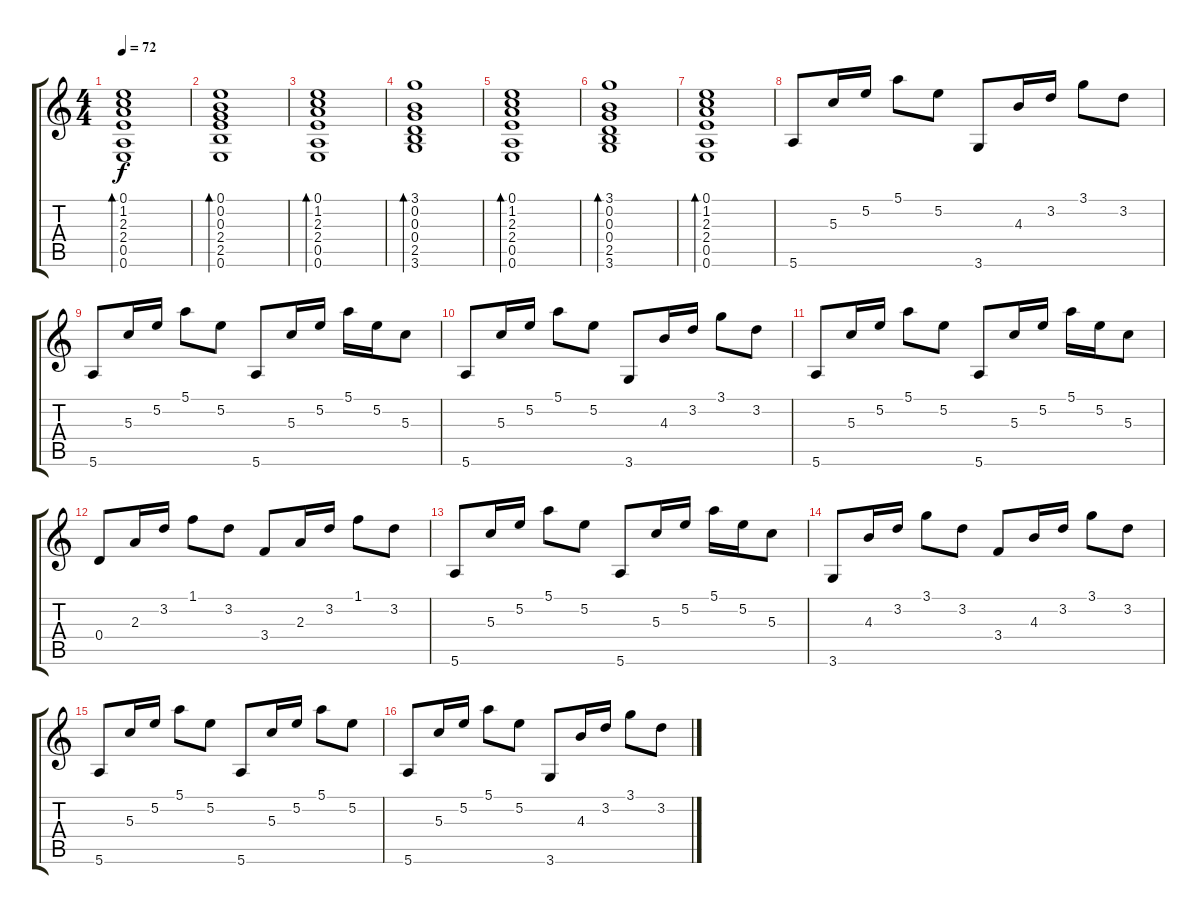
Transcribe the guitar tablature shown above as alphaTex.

\track "" {instrument acousticguitarnylon}
\staff {score tabs}
\tuning (E4 B3 G3 D3 A2 E2) {hide}
\ts (4 4)
\tempo 72
\clef g2
\ks c
(0.1 1.2 2.3 2.4 0.5 0.6).1{bd 240 dy f instrument acousticguitarnylon} |
(0.1 0.2 0.3 2.4 2.5 0.6).1{bd 240} |
(0.1 1.2 2.3 2.4 0.5 0.6).1{bd 240} |
(3.1 0.2 0.3 0.4 2.5 3.6).1{bd 240} |
(0.1 1.2 2.3 2.4 0.5 0.6).1{bd 240} |
(3.1 0.2 0.3 0.4 2.5 3.6).1{bd 240} |
(0.1 1.2 2.3 2.4 0.5 0.6).1{bd 240} |
5.6.8 5.3.16 5.2.16 5.1.8 5.2.8 3.6.8 4.3.16 3.2.16 3.1.8 3.2.8 |
5.6.8 5.3.16 5.2.16 5.1.8 5.2.8 5.6.8 5.3.16 5.2.16 5.1.16 5.2.16 5.3.8 |
5.6.8 5.3.16 5.2.16 5.1.8 5.2.8 3.6.8 4.3.16 3.2.16 3.1.8 3.2.8 |
5.6.8 5.3.16 5.2.16 5.1.8 5.2.8 5.6.8 5.3.16 5.2.16 5.1.16 5.2.16 5.3.8 |
0.4.8 2.3.16 3.2.16 1.1.8 3.2.8 3.4.8 2.3.16 3.2.16 1.1.8 3.2.8 |
5.6.8 5.3.16 5.2.16 5.1.8 5.2.8 5.6.8 5.3.16 5.2.16 5.1.16 5.2.16 5.3.8 |
3.6.8 4.3.16 3.2.16 3.1.8 3.2.8 3.4.8 4.3.16 3.2.16 3.1.8 3.2.8 |
5.6.8 5.3.16 5.2.16 5.1.8 5.2.8 5.6.8 5.3.16 5.2.16 5.1.8 5.2.8 |
5.6.8 5.3.16 5.2.16 5.1.8 5.2.8 3.6.8 4.3.16 3.2.16 3.1.8 3.2.8
